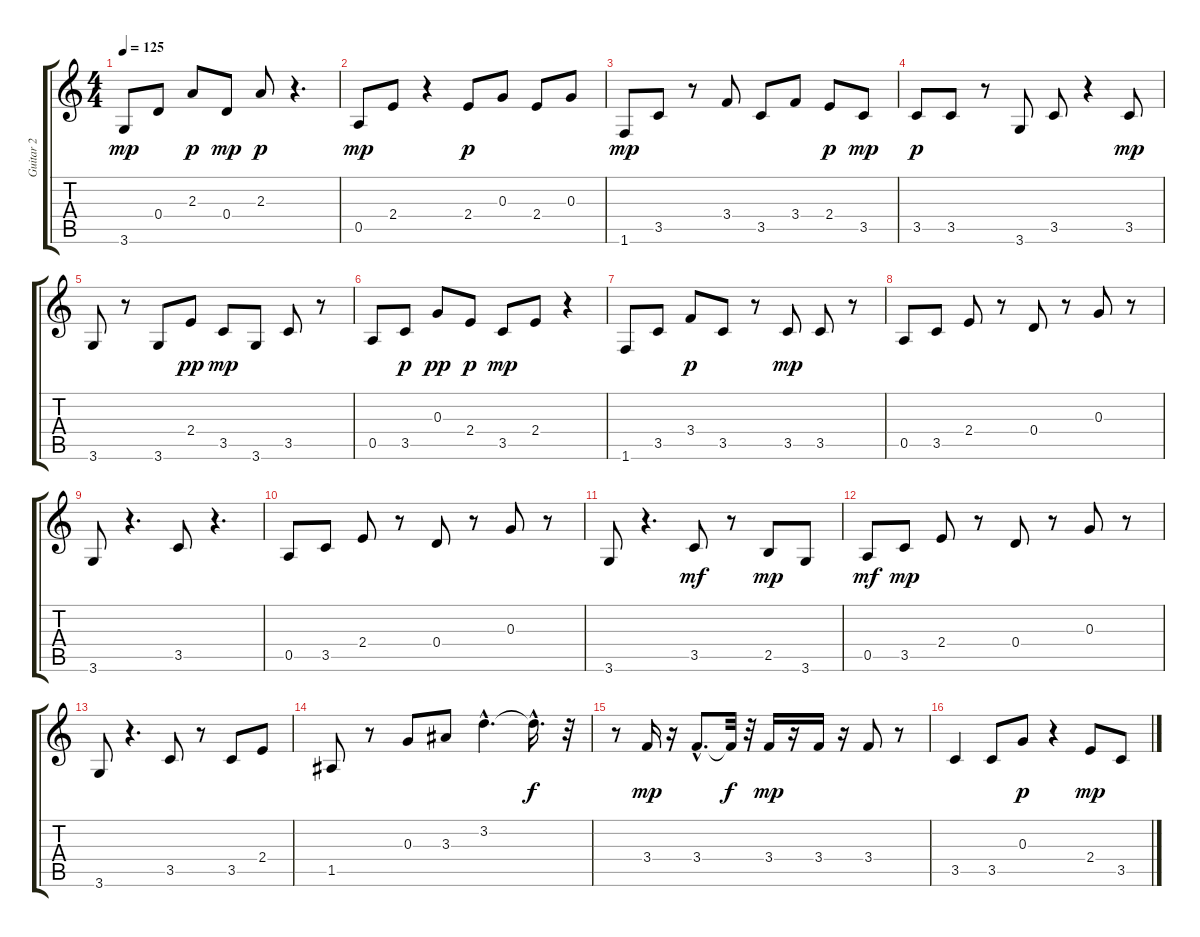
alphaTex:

\track ("Guitar 2" "Guitar 2") {instrument acousticguitarsteel}
\staff {score tabs}
\tuning (E4 B3 G3 D3 A2 E2) {hide}
\ts (4 4)
\tempo 125
\clef g2
\ks c
3.6.8{dy mp} 0.4.8 2.3.8{dy p} 0.4.8{dy mp} 2.3.8{dy p} r.4{d} |
0.5.8{dy mp} 2.4.8 r.4 2.4.8{dy p} 0.3.8 2.4.8 0.3.8 |
1.6.8{dy mp} 3.5.8 r.8 3.4.8 3.5.8 3.4.8 2.4.8{dy p} 3.5.8{dy mp} |
3.5.8{dy p} 3.5.8 r.8 3.6.8 3.5.8 r.4 3.5.8{dy mp} |
3.6.8 r.8 3.6.8 2.4.8{dy pp} 3.5.8{dy mp} 3.6.8 3.5.8 r.8 |
0.5.8 3.5.8{dy p} 0.3.8{dy pp} 2.4.8{dy p} 3.5.8{dy mp} 2.4.8 r.4 |
1.6.8 3.5.8 3.4.8{dy p} 3.5.8 r.8 3.5.8{dy mp} 3.5.8 r.8 |
0.5.8 3.5.8 2.4.8 r.8 0.4.8 r.8 0.3.8 r.8 |
3.6.8 r.4{d} 3.5.8 r.4{d} |
0.5.8 3.5.8 2.4.8 r.8 0.4.8 r.8 0.3.8 r.8 |
3.6.8 r.4{d} 3.5.8{dy mf} r.8 2.5.8{dy mp} 3.6.8 |
0.5.8{dy mf} 3.5.8{dy mp} 2.4.8 r.8 0.4.8 r.8 0.3.8 r.8 |
3.6.8 r.4{d} 3.5.8 r.8 3.5.8 2.4.8 |
1.5.8 r.8 0.3.8 3.3.8 3.2{hac}.4{d} 3.2{hac t}.16{d dy f} r.32 |
r.8 3.4.16{dy mp} r.16 3.4{hac}.8{d} 3.4{t}.32{dy f} r.32 3.4.16{dy mp} r.16 3.4.16 r.16 3.4.8 r.8 |
3.5.4 3.5.8 0.3.8{dy p} r.4 2.4.8{dy mp} 3.5.8
